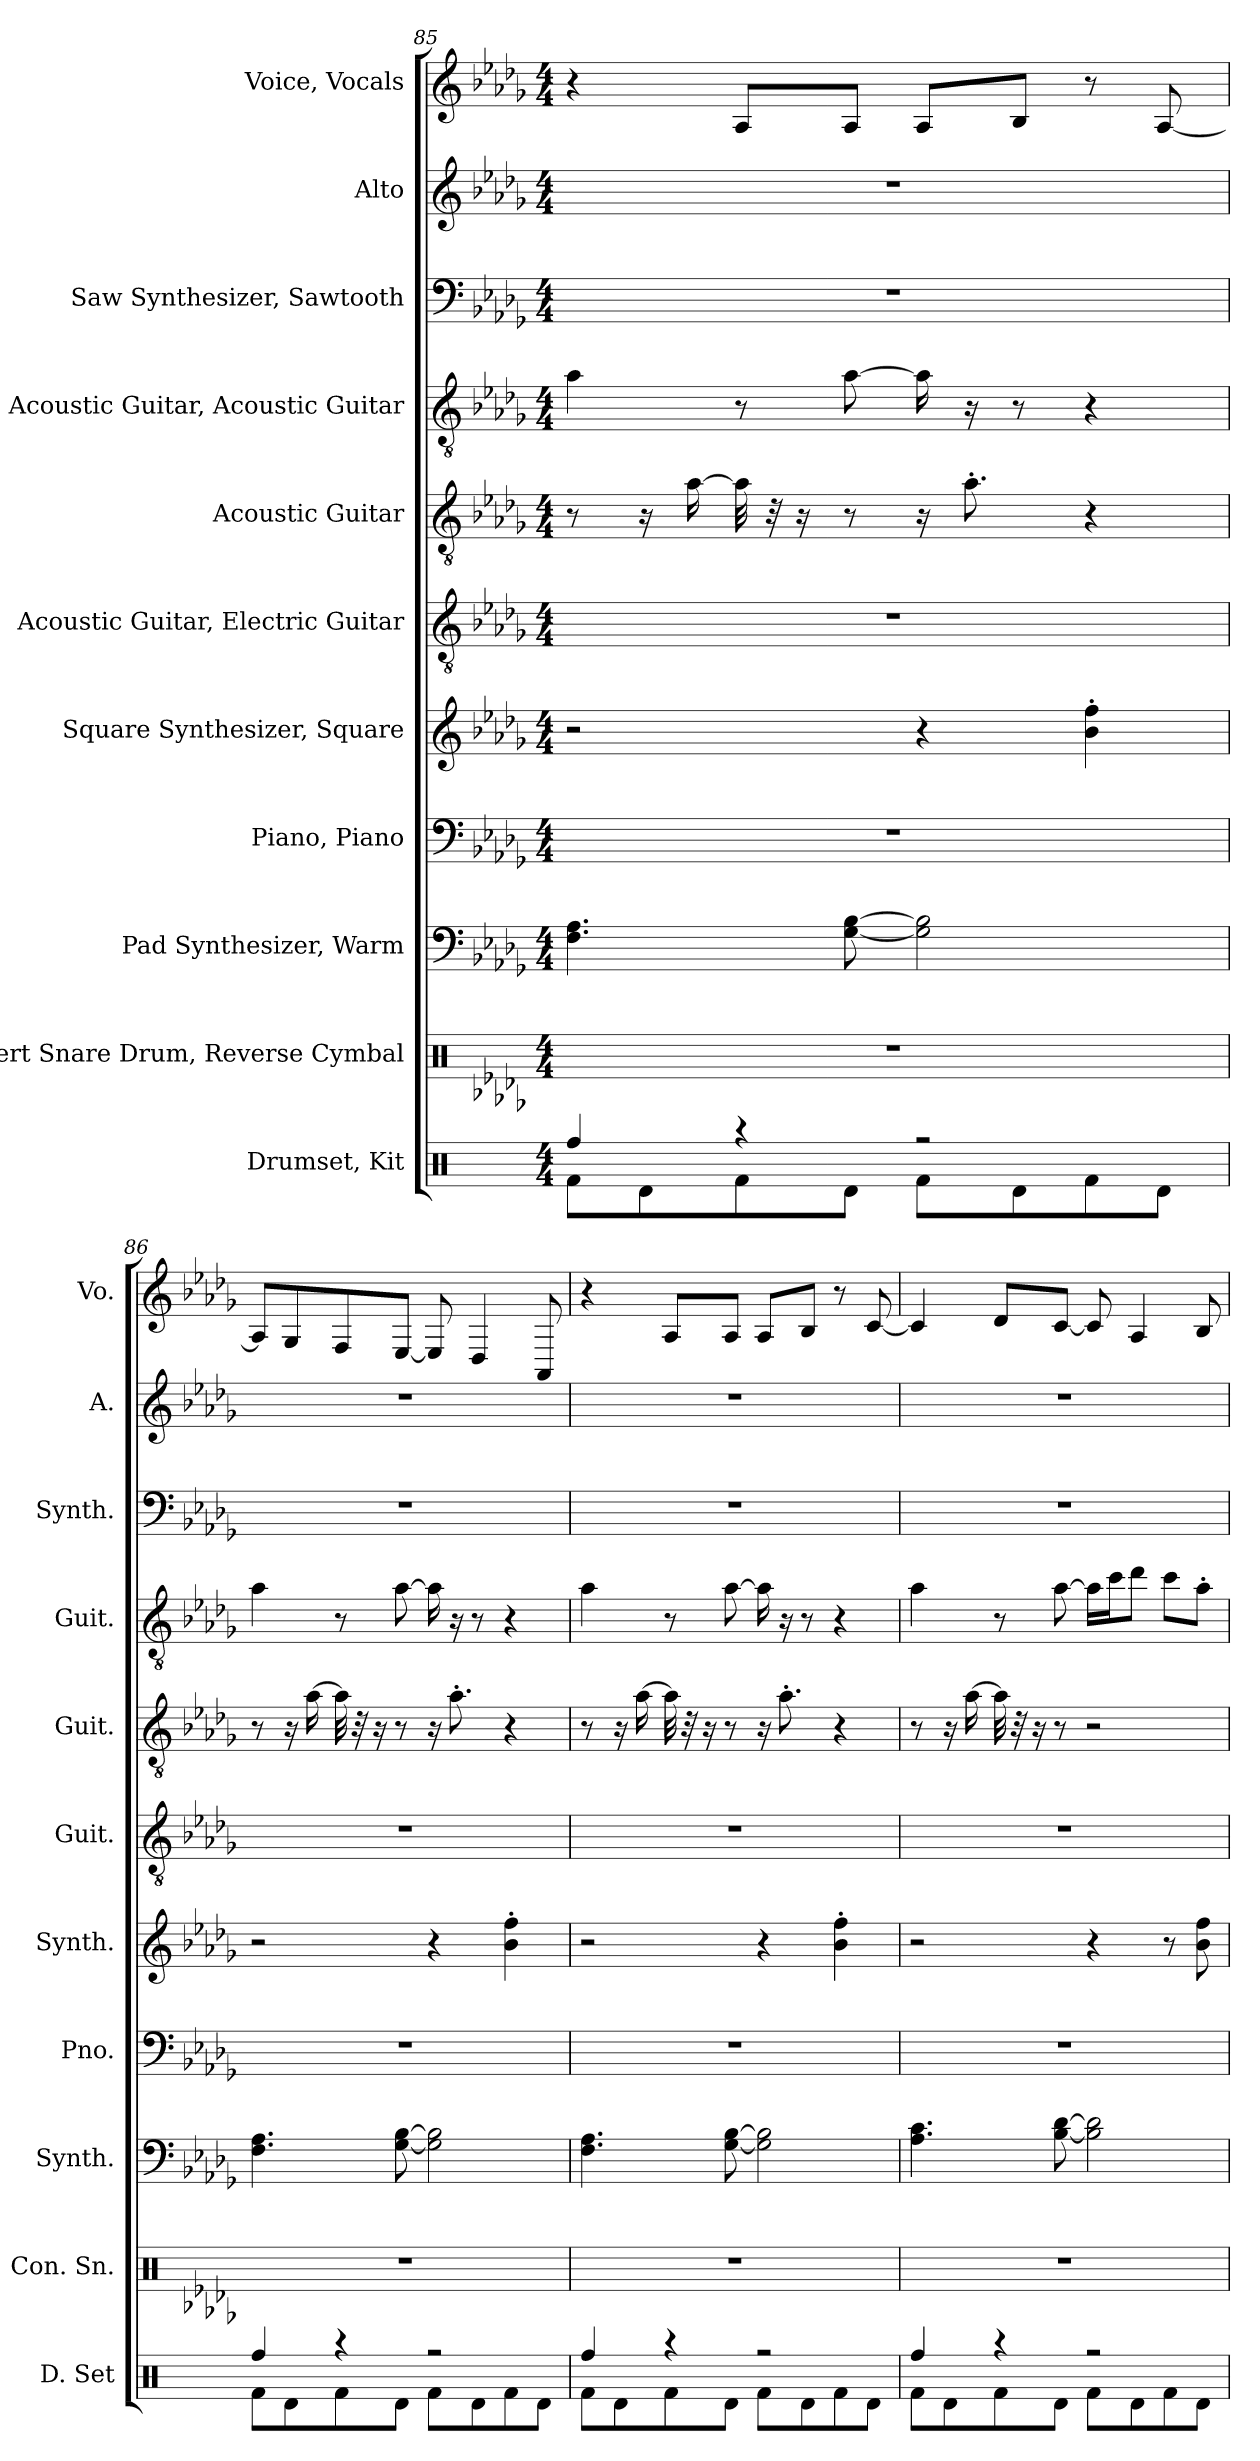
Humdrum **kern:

**kern	**kern	**kern	**kern	**kern	**kern	**kern	**kern	**kern	**kern	**kern
*part11	*part10	*part9	*part8	*part7	*part6	*part5	*part4	*part3	*part2	*part1
*staff11	*staff10	*staff9	*staff8	*staff7	*staff6	*staff5	*staff4	*staff3	*staff2	*staff1
*I"Drumset, Kit	*I"Concert Snare Drum, Reverse Cymbal	*I"Pad Synthesizer, Warm	*I"Piano, Piano	*I"Square Synthesizer, Square	*I"Acoustic Guitar, Electric Guitar	*I"Acoustic Guitar	*I"Acoustic Guitar, Acoustic Guitar	*I"Saw Synthesizer, Sawtooth	*I"Alto	*I"Voice, Vocals
*I'D. Set	*I'Con. Sn.	*I'Synth.	*I'Pno.	*I'Synth.	*I'Guit.	*I'Guit.	*I'Guit.	*I'Synth.	*I'A.	*I'Vo.
*clefX	*clefX	*clefF4	*clefF4	*clefG2	*clefGv2	*clefGv2	*clefGv2	*clefF4	*clefG2	*clefG2
*k[]	*k[b-e-a-d-g-]	*k[b-e-a-d-g-]	*k[b-e-a-d-g-]	*k[b-e-a-d-g-]	*k[b-e-a-d-g-]	*k[b-e-a-d-g-]	*k[b-e-a-d-g-]	*k[b-e-a-d-g-]	*k[b-e-a-d-g-]	*k[b-e-a-d-g-]
*M4/4	*M4/4	*M4/4	*M4/4	*M4/4	*M4/4	*M4/4	*M4/4	*M4/4	*M4/4	*M4/4
=85	=85	=85	=85	=85	=85	=85	=85	=85	=85	=85
*^	*	*	*	*	*	*	*	*	*	*
4Rff/	8Rf\L	1r	4.F\ 4.A-\	1r	2r	1r	8r	4a-\	1r	1r	4r
.	8Rd\	.	.	.	.	.	16r	.	.	.	.
.	.	.	.	.	.	.	[16a-\	.	.	.	.
4r	8Rf\	.	.	.	.	.	32a-\]	8r	.	.	8A-/L
.	.	.	.	.	.	.	32r	.	.	.	.
.	.	.	.	.	.	.	16r	.	.	.	.
.	8Rd\J	.	[8G-\ [8B-\	.	.	.	8r	[8a-\	.	.	8A-/J
2r	8Rf\L	.	2G-\] 2B-\]	.	4r	.	16r	16a-\]	.	.	8A-/L
.	.	.	.	.	.	.	8.a-'\	16r	.	.	.
.	8Rd\	.	.	.	.	.	.	8r	.	.	8B-/J
.	8Rf\	.	.	.	4b-\' 4ff\'	.	4r	4r	.	.	8r
.	8Rd\J	.	.	.	.	.	.	.	.	.	[8A-/
!!LO:PB:g=z
=86	=86	=86	=86	=86	=86	=86	=86	=86	=86	=86	=86
4Rff/	8Rf\L	1r	4.F\ 4.A-\	1r	2r	1r	8r	4a-\	1r	1r	8A-/L]
.	8Rd\	.	.	.	.	.	16r	.	.	.	8G-/
.	.	.	.	.	.	.	[16a-\	.	.	.	.
4r	8Rf\	.	.	.	.	.	32a-\]	8r	.	.	8F/
.	.	.	.	.	.	.	32r	.	.	.	.
.	.	.	.	.	.	.	16r	.	.	.	.
.	8Rd\J	.	[8G-\ [8B-\	.	.	.	8r	[8a-\	.	.	[8E-/J
2r	8Rf\L	.	2G-\] 2B-\]	.	4r	.	16r	16a-\]	.	.	8E-/]
.	.	.	.	.	.	.	8.a-'\	16r	.	.	.
.	8Rd\	.	.	.	.	.	.	8r	.	.	4D-/
.	8Rf\	.	.	.	4b-\' 4ff\'	.	4r	4r	.	.	.
.	8Rd\J	.	.	.	.	.	.	.	.	.	8AA-/
=87	=87	=87	=87	=87	=87	=87	=87	=87	=87	=87	=87
4Rff/	8Rf\L	1r	4.F\ 4.A-\	1r	2r	1r	8r	4a-\	1r	1r	4r
.	8Rd\	.	.	.	.	.	16r	.	.	.	.
.	.	.	.	.	.	.	[16a-\	.	.	.	.
4r	8Rf\	.	.	.	.	.	32a-\]	8r	.	.	8A-/L
.	.	.	.	.	.	.	32r	.	.	.	.
.	.	.	.	.	.	.	16r	.	.	.	.
.	8Rd\J	.	[8G-\ [8B-\	.	.	.	8r	[8a-\	.	.	8A-/J
2r	8Rf\L	.	2G-\] 2B-\]	.	4r	.	16r	16a-\]	.	.	8A-/L
.	.	.	.	.	.	.	8.a-'\	16r	.	.	.
.	8Rd\	.	.	.	.	.	.	8r	.	.	8B-/J
.	8Rf\	.	.	.	4b-\' 4ff\'	.	4r	4r	.	.	8r
.	8Rd\J	.	.	.	.	.	.	.	.	.	[8c/
!!LO:PB:g=z
=88	=88	=88	=88	=88	=88	=88	=88	=88	=88	=88	=88
4Rff/	8Rf\L	1r	4.A-\ 4.c\	1r	2r	1r	8r	4a-\	1r	1r	4c/]
.	8Rd\	.	.	.	.	.	16r	.	.	.	.
.	.	.	.	.	.	.	[16a-\	.	.	.	.
4r	8Rf\	.	.	.	.	.	32a-\]	8r	.	.	8d-/L
.	.	.	.	.	.	.	32r	.	.	.	.
.	.	.	.	.	.	.	16r	.	.	.	.
.	8Rd\J	.	[8B-\ [8d-\	.	.	.	8r	[8a-\	.	.	[8c/J
2r	8Rf\L	.	2B-\] 2d-\]	.	4r	.	2r	16a-\LL]	.	.	8c/]
.	.	.	.	.	.	.	.	16cc\J	.	.	.
.	8Rd\	.	.	.	.	.	.	8dd-\J	.	.	4A-/
.	8Rf\	.	.	.	8r	.	.	8cc\L	.	.	.
.	8Rd\J	.	.	.	8b-\ 8ff\	.	.	8a-'\J	.	.	8B-/
*v	*v	*	*	*	*	*	*	*	*	*	*
=	=	=	=	=	=	=	=	=	=	=
*-	*-	*-	*-	*-	*-	*-	*-	*-	*-	*-
